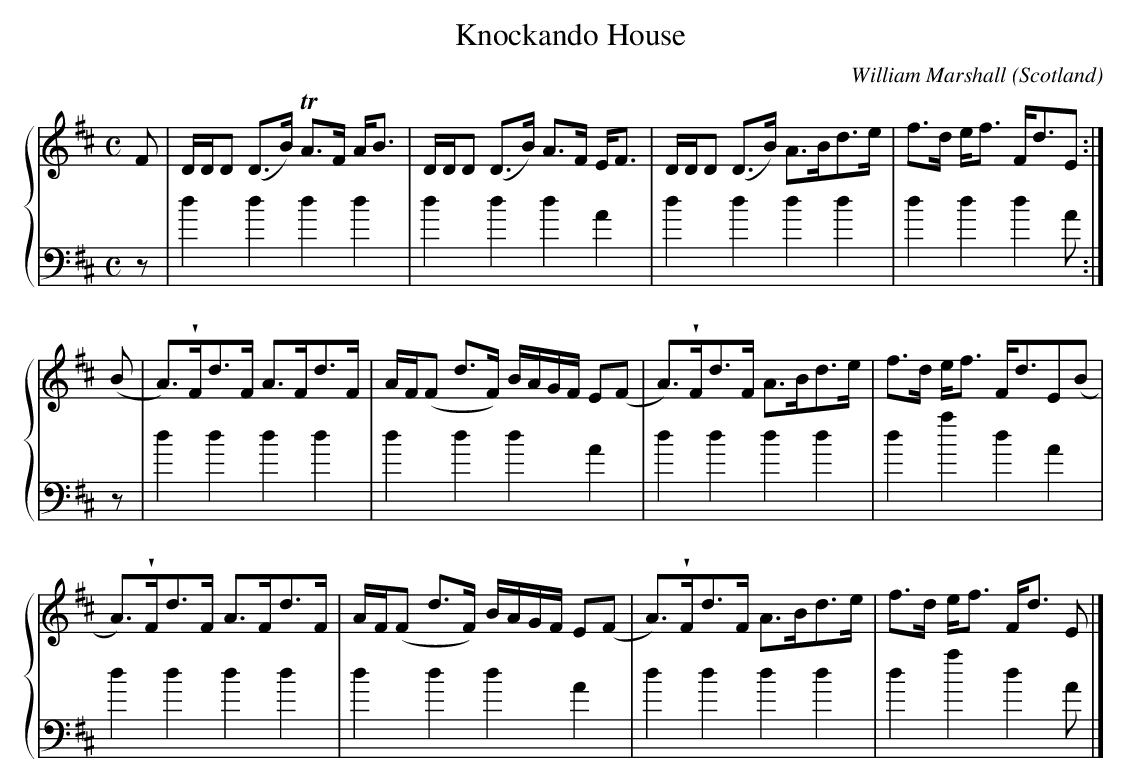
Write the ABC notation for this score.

X:1
T:Knockando House
C:William Marshall
L:1/8
M:C
O:Scotland
K:D
%%staves {1 2}
V:1
F | \
D/D/D (D>B) !trill!A>F A<B | D/D/D (D>B) A>F E<F | \
D/D/D (D>B) A>Bd>e | f>d e<f F<dE :|
(B | \
A)>!wedge!Fd>F A>Fd>F | A/F/(F d>F) B/A/G/F/ E(F | \
A)>!wedge!Fd>F A>Bd>e | f>d e<f F<dE(B |
A)>!wedge!Fd>F A>Fd>F | A/F/(F d>F) B/A/G/F/ E(F | \
A)>!wedge!Fd>F A>Bd>e | f>d e<f F<d E |]
V:2 clef=bass
L:1/4
z/ | dddd | dddA | dddd | dddA/ :| \
z/ | dddd | dddA | dddd | dadA | dddd | dddA | dddd | dadA/ |]
